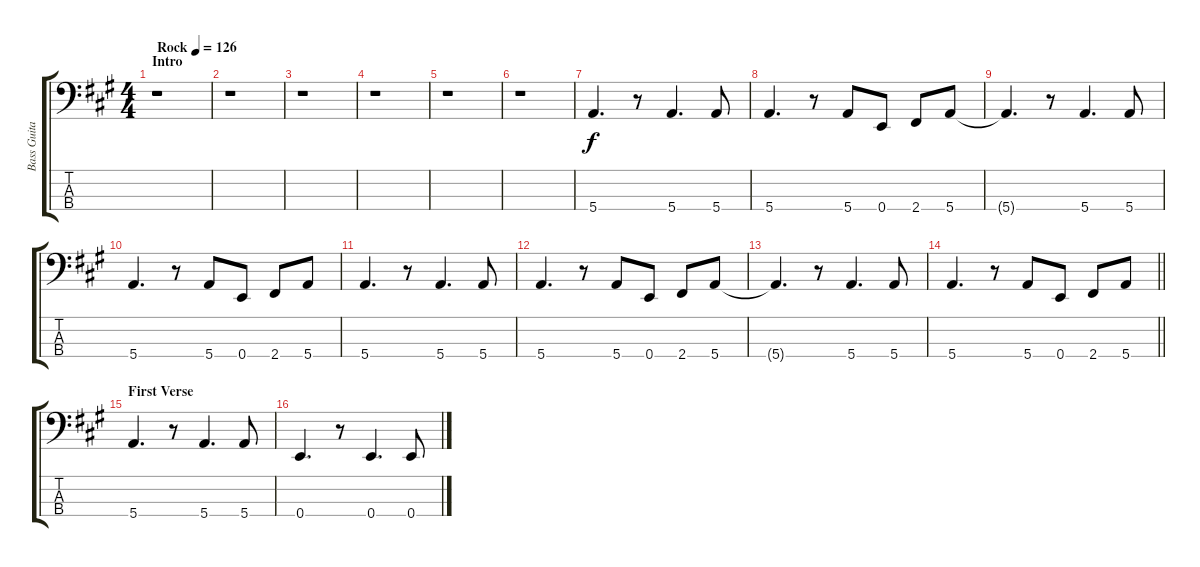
\track ("Bass Guitar" "Bass Guita") {instrument electricbassfinger}
\staff {score tabs}
\tuning (G2 D2 A1 E1) {hide}
\ts (4 4)
\section ("" "Intro")
\tempo (126 "Rock")
\clef f4
\ks a
r.1{dy f instrument electricbassfinger} |
r.1 |
r.1 |
r.1 |
r.1 |
r.1 |
5.4.4{d} r.8 5.4.4{d} 5.4.8 |
5.4.4{d} r.8 5.4.8 0.4.8 2.4.8 5.4.8 |
5.4{t}.4{d} r.8 5.4.4{d} 5.4.8 |
5.4.4{d} r.8 5.4.8 0.4.8 2.4.8 5.4.8 |
5.4.4{d} r.8 5.4.4{d} 5.4.8 |
5.4.4{d} r.8 5.4.8 0.4.8 2.4.8 5.4.8 |
5.4{t}.4{d} r.8 5.4.4{d} 5.4.8 |
\barLineRight lightlight
5.4.4{d} r.8 5.4.8 0.4.8 2.4.8 5.4.8 |
\section ("" "First Verse")
5.4.4{d} r.8 5.4.4{d} 5.4.8 |
0.4.4{d} r.8 0.4.4{d} 0.4.8
